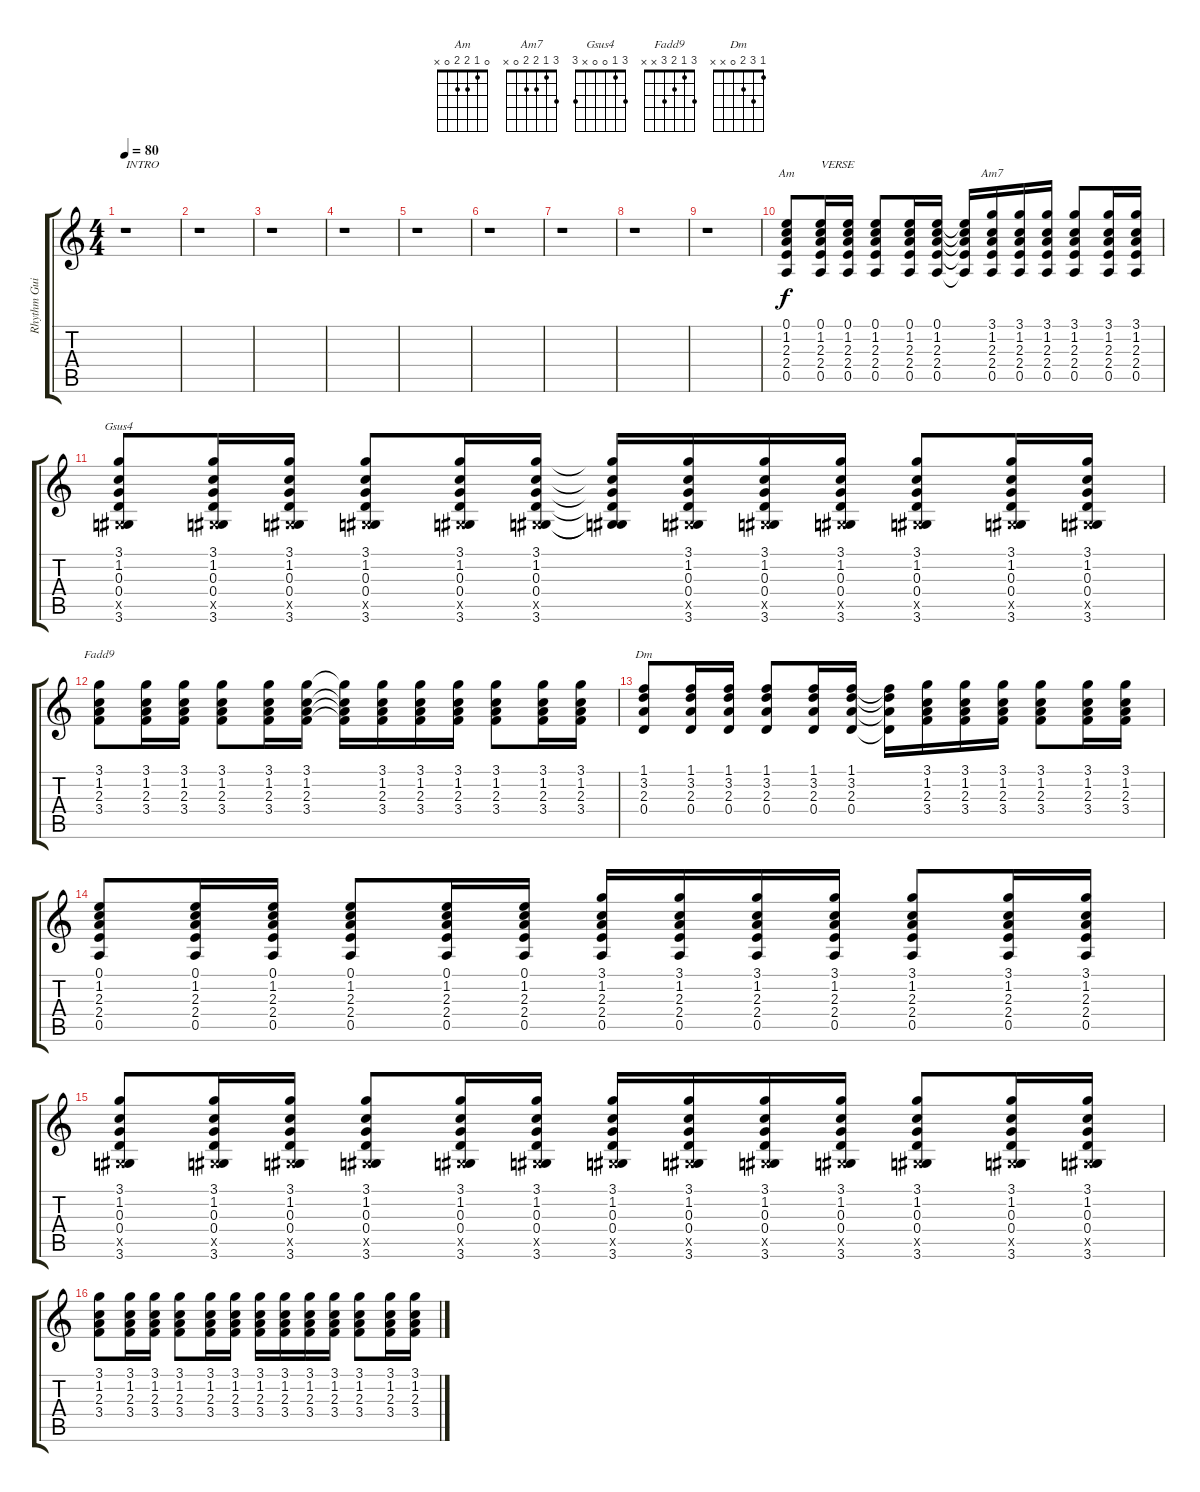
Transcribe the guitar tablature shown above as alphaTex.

\track ("Rhythm Guitar" "Rhythm Gui") {instrument acousticguitarsteel}
\staff {score tabs}
\tuning (E4 B3 G3 D3 A2 E2) {hide}
\chord ("Am" 0 1 2 2 0 x)
\chord ("Am7" 3 1 2 2 0 x)
\chord ("Gsus4" 3 1 0 0 x 3)
\chord ("Fadd9" 3 1 2 3 x x)
\chord ("Dm" 1 3 2 0 x x)
\ts (4 4)
\tempo 80
\clef g2
\ks c
r.1{txt "INTRO" dy f instrument acousticguitarsteel} |
r.1 |
r.1 |
r.1 |
r.1 |
r.1 |
r.1 |
r.1 |
r.1 |
(0.1 1.2 2.3 2.4 0.5).8{ch "Am"} (0.1 1.2 2.3 2.4 0.5).16{txt "VERSE"} (0.1 1.2 2.3 2.4 0.5).16 (0.1 1.2 2.3 2.4 0.5).8 (0.1 1.2 2.3 2.4 0.5).16 (0.1 1.2 2.3 2.4 0.5).16 (0.1{t} 1.2{t} 2.3{t} 2.4{t} 0.5{t}).16 (3.1 1.2 2.3 2.4 0.5).16{ch "Am7"} (3.1 1.2 2.3 2.4 0.5).16 (3.1 1.2 2.3 2.4 0.5).16 (3.1 1.2 2.3 2.4 0.5).8 (3.1 1.2 2.3 2.4 0.5).16 (3.1 1.2 2.3 2.4 0.5).16 |
(3.1 1.2 0.3 0.4 -1.5{x} 3.6).8{ch "Gsus4"} (3.1 1.2 0.3 0.4 -1.5{x} 3.6).16 (3.1 1.2 0.3 0.4 -1.5{x} 3.6).16 (3.1 1.2 0.3 0.4 -1.5{x} 3.6).8 (3.1 1.2 0.3 0.4 -1.5{x} 3.6).16 (3.1 1.2 0.3 0.4 -1.5{x} 3.6).16 (3.1{t} 1.2{t} 0.3{t} 0.4{t} -1.5{t} 3.6{t}).16 (3.1 1.2 0.3 0.4 -1.5{x} 3.6).16 (3.1 1.2 0.3 0.4 -1.5{x} 3.6).16 (3.1 1.2 0.3 0.4 -1.5{x} 3.6).16 (3.1 1.2 0.3 0.4 -1.5{x} 3.6).8 (3.1 1.2 0.3 0.4 -1.5{x} 3.6).16 (3.1 1.2 0.3 0.4 -1.5{x} 3.6).16 |
(3.1 1.2 2.3 3.4).8{ch "Fadd9"} (3.1 1.2 2.3 3.4).16 (3.1 1.2 2.3 3.4).16 (3.1 1.2 2.3 3.4).8 (3.1 1.2 2.3 3.4).16 (3.1 1.2 2.3 3.4).16 (3.1{t} 1.2{t} 2.3{t} 3.4{t}).16 (3.1 1.2 2.3 3.4).16 (3.1 1.2 2.3 3.4).16 (3.1 1.2 2.3 3.4).16 (3.1 1.2 2.3 3.4).8 (3.1 1.2 2.3 3.4).16 (3.1 1.2 2.3 3.4).16 |
(1.1 3.2 2.3 0.4).8{ch "Dm"} (1.1 3.2 2.3 0.4).16 (1.1 3.2 2.3 0.4).16 (1.1 3.2 2.3 0.4).8 (1.1 3.2 2.3 0.4).16 (1.1 3.2 2.3 0.4).16 (1.1{t} 3.2{t} 2.3{t} 0.4{t}).16 (3.1 1.2 2.3 3.4).16 (3.1 1.2 2.3 3.4).16 (3.1 1.2 2.3 3.4).16 (3.1 1.2 2.3 3.4).8 (3.1 1.2 2.3 3.4).16 (3.1 1.2 2.3 3.4).16 |
(0.1 1.2 2.3 2.4 0.5).8 (0.1 1.2 2.3 2.4 0.5).16 (0.1 1.2 2.3 2.4 0.5).16 (0.1 1.2 2.3 2.4 0.5).8 (0.1 1.2 2.3 2.4 0.5).16 (0.1 1.2 2.3 2.4 0.5).16 (3.1 1.2 2.3 2.4 0.5).16 (3.1 1.2 2.3 2.4 0.5).16 (3.1 1.2 2.3 2.4 0.5).16 (3.1 1.2 2.3 2.4 0.5).16 (3.1 1.2 2.3 2.4 0.5).8 (3.1 1.2 2.3 2.4 0.5).16 (3.1 1.2 2.3 2.4 0.5).16 |
(3.1 1.2 0.3 0.4 -1.5{x} 3.6).8 (3.1 1.2 0.3 0.4 -1.5{x} 3.6).16 (3.1 1.2 0.3 0.4 -1.5{x} 3.6).16 (3.1 1.2 0.3 0.4 -1.5{x} 3.6).8 (3.1 1.2 0.3 0.4 -1.5{x} 3.6).16 (3.1 1.2 0.3 0.4 -1.5{x} 3.6).16 (3.1 1.2 0.3 0.4 -1.5{x} 3.6).16 (3.1 1.2 0.3 0.4 -1.5{x} 3.6).16 (3.1 1.2 0.3 0.4 -1.5{x} 3.6).16 (3.1 1.2 0.3 0.4 -1.5{x} 3.6).16 (3.1 1.2 0.3 0.4 -1.5{x} 3.6).8 (3.1 1.2 0.3 0.4 -1.5{x} 3.6).16 (3.1 1.2 0.3 0.4 -1.5{x} 3.6).16 |
(3.1 1.2 2.3 3.4).8 (3.1 1.2 2.3 3.4).16 (3.1 1.2 2.3 3.4).16 (3.1 1.2 2.3 3.4).8 (3.1 1.2 2.3 3.4).16 (3.1 1.2 2.3 3.4).16 (3.1 1.2 2.3 3.4).16 (3.1 1.2 2.3 3.4).16 (3.1 1.2 2.3 3.4).16 (3.1 1.2 2.3 3.4).16 (3.1 1.2 2.3 3.4).8 (3.1 1.2 2.3 3.4).16 (3.1 1.2 2.3 3.4).16
